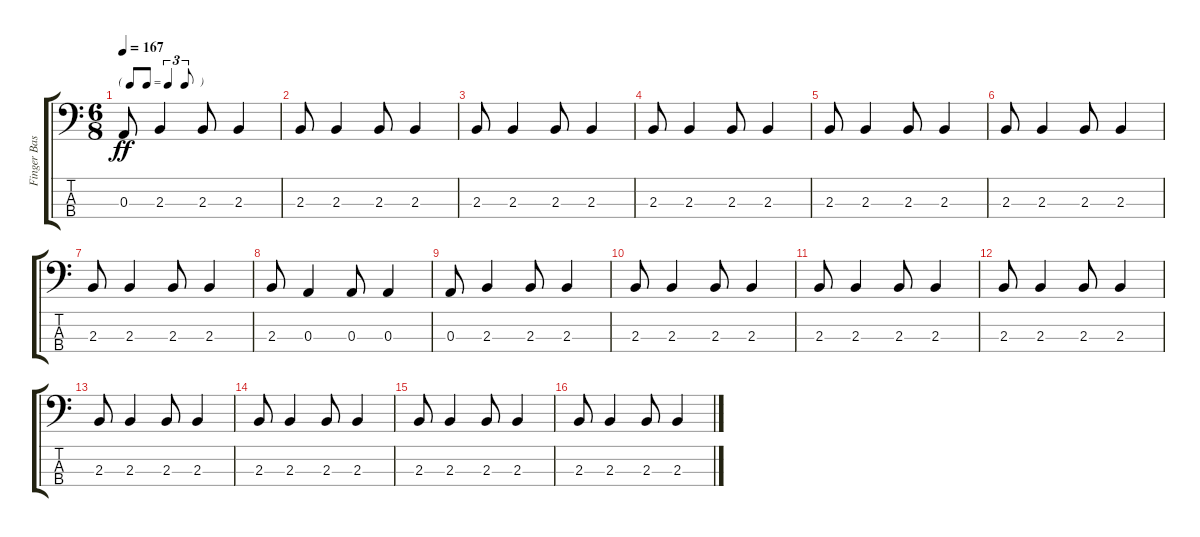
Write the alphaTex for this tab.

\track ("Finger Bass LC" "Finger Bas") {instrument electricbassfinger}
\staff {score tabs}
\tuning (G2 D2 A1 E1) {hide}
\ts (6 8)
\tf triplet8th
\tempo 167
\clef f4
\ks c
0.3.8{dy ff} 2.3.4 2.3.8 2.3.4 |
2.3.8 2.3.4 2.3.8 2.3.4 |
2.3.8 2.3.4 2.3.8 2.3.4 |
2.3.8 2.3.4 2.3.8 2.3.4 |
2.3.8 2.3.4 2.3.8 2.3.4 |
2.3.8 2.3.4 2.3.8 2.3.4 |
2.3.8 2.3.4 2.3.8 2.3.4 |
2.3.8 0.3.4 0.3.8 0.3.4 |
0.3.8 2.3.4 2.3.8 2.3.4 |
2.3.8 2.3.4 2.3.8 2.3.4 |
2.3.8 2.3.4 2.3.8 2.3.4 |
2.3.8 2.3.4 2.3.8 2.3.4 |
2.3.8 2.3.4 2.3.8 2.3.4 |
2.3.8 2.3.4 2.3.8 2.3.4 |
2.3.8 2.3.4 2.3.8 2.3.4 |
2.3.8 2.3.4 2.3.8 2.3.4
